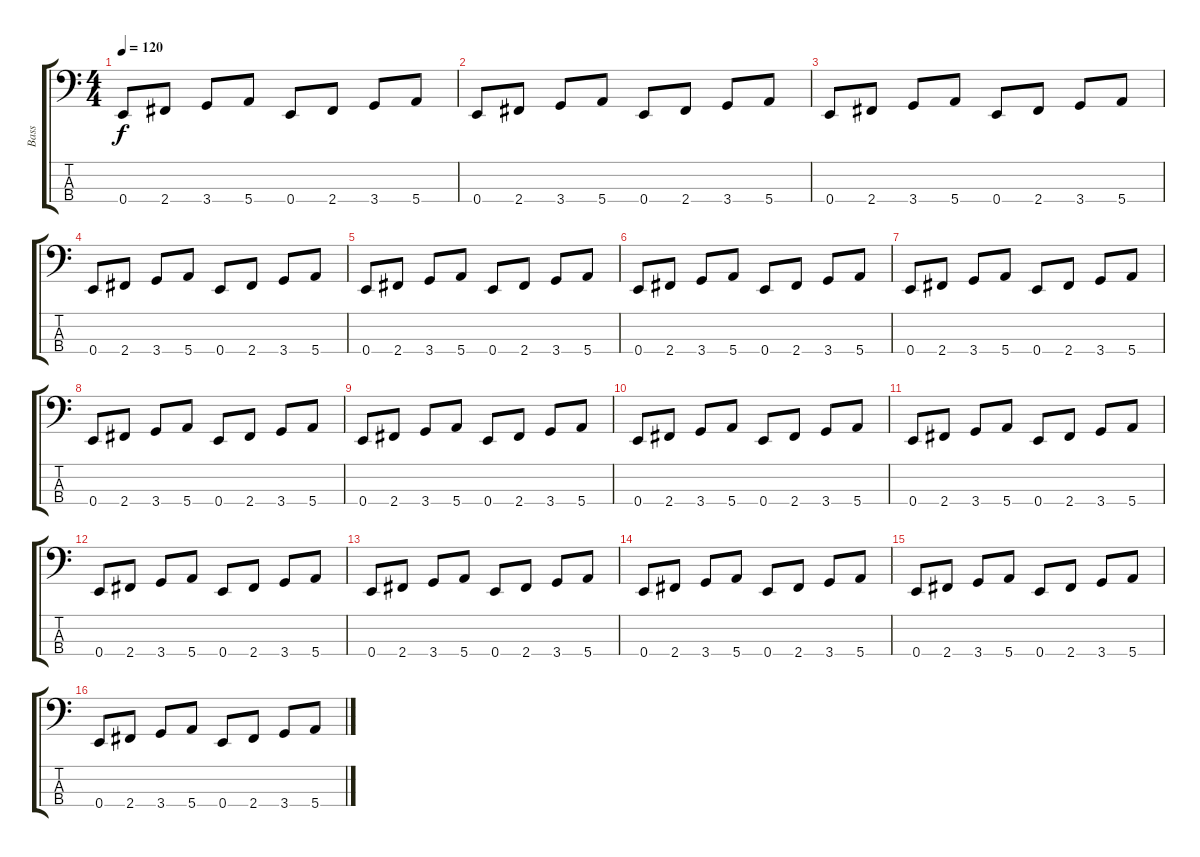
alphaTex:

\track ("Bass" "Bass") {instrument electricbasspick}
\staff {score tabs}
\tuning (G2 D2 A1 E1) {hide}
\ts (4 4)
\tempo 120
\clef f4
\ks c
0.4.8{dy f} 2.4.8 3.4.8 5.4.8 0.4.8 2.4.8 3.4.8 5.4.8 |
0.4.8 2.4.8 3.4.8 5.4.8 0.4.8 2.4.8 3.4.8 5.4.8 |
0.4.8 2.4.8 3.4.8 5.4.8 0.4.8 2.4.8 3.4.8 5.4.8 |
0.4.8 2.4.8 3.4.8 5.4.8 0.4.8 2.4.8 3.4.8 5.4.8 |
0.4.8 2.4.8 3.4.8 5.4.8 0.4.8 2.4.8 3.4.8 5.4.8 |
0.4.8 2.4.8 3.4.8 5.4.8 0.4.8 2.4.8 3.4.8 5.4.8 |
0.4.8 2.4.8 3.4.8 5.4.8 0.4.8 2.4.8 3.4.8 5.4.8 |
0.4.8 2.4.8 3.4.8 5.4.8 0.4.8 2.4.8 3.4.8 5.4.8 |
0.4.8 2.4.8 3.4.8 5.4.8 0.4.8 2.4.8 3.4.8 5.4.8 |
0.4.8 2.4.8 3.4.8 5.4.8 0.4.8 2.4.8 3.4.8 5.4.8 |
0.4.8 2.4.8 3.4.8 5.4.8 0.4.8 2.4.8 3.4.8 5.4.8 |
0.4.8 2.4.8 3.4.8 5.4.8 0.4.8 2.4.8 3.4.8 5.4.8 |
0.4.8 2.4.8 3.4.8 5.4.8 0.4.8 2.4.8 3.4.8 5.4.8 |
0.4.8 2.4.8 3.4.8 5.4.8 0.4.8 2.4.8 3.4.8 5.4.8 |
0.4.8 2.4.8 3.4.8 5.4.8 0.4.8 2.4.8 3.4.8 5.4.8 |
0.4.8 2.4.8 3.4.8 5.4.8 0.4.8 2.4.8 3.4.8 5.4.8
